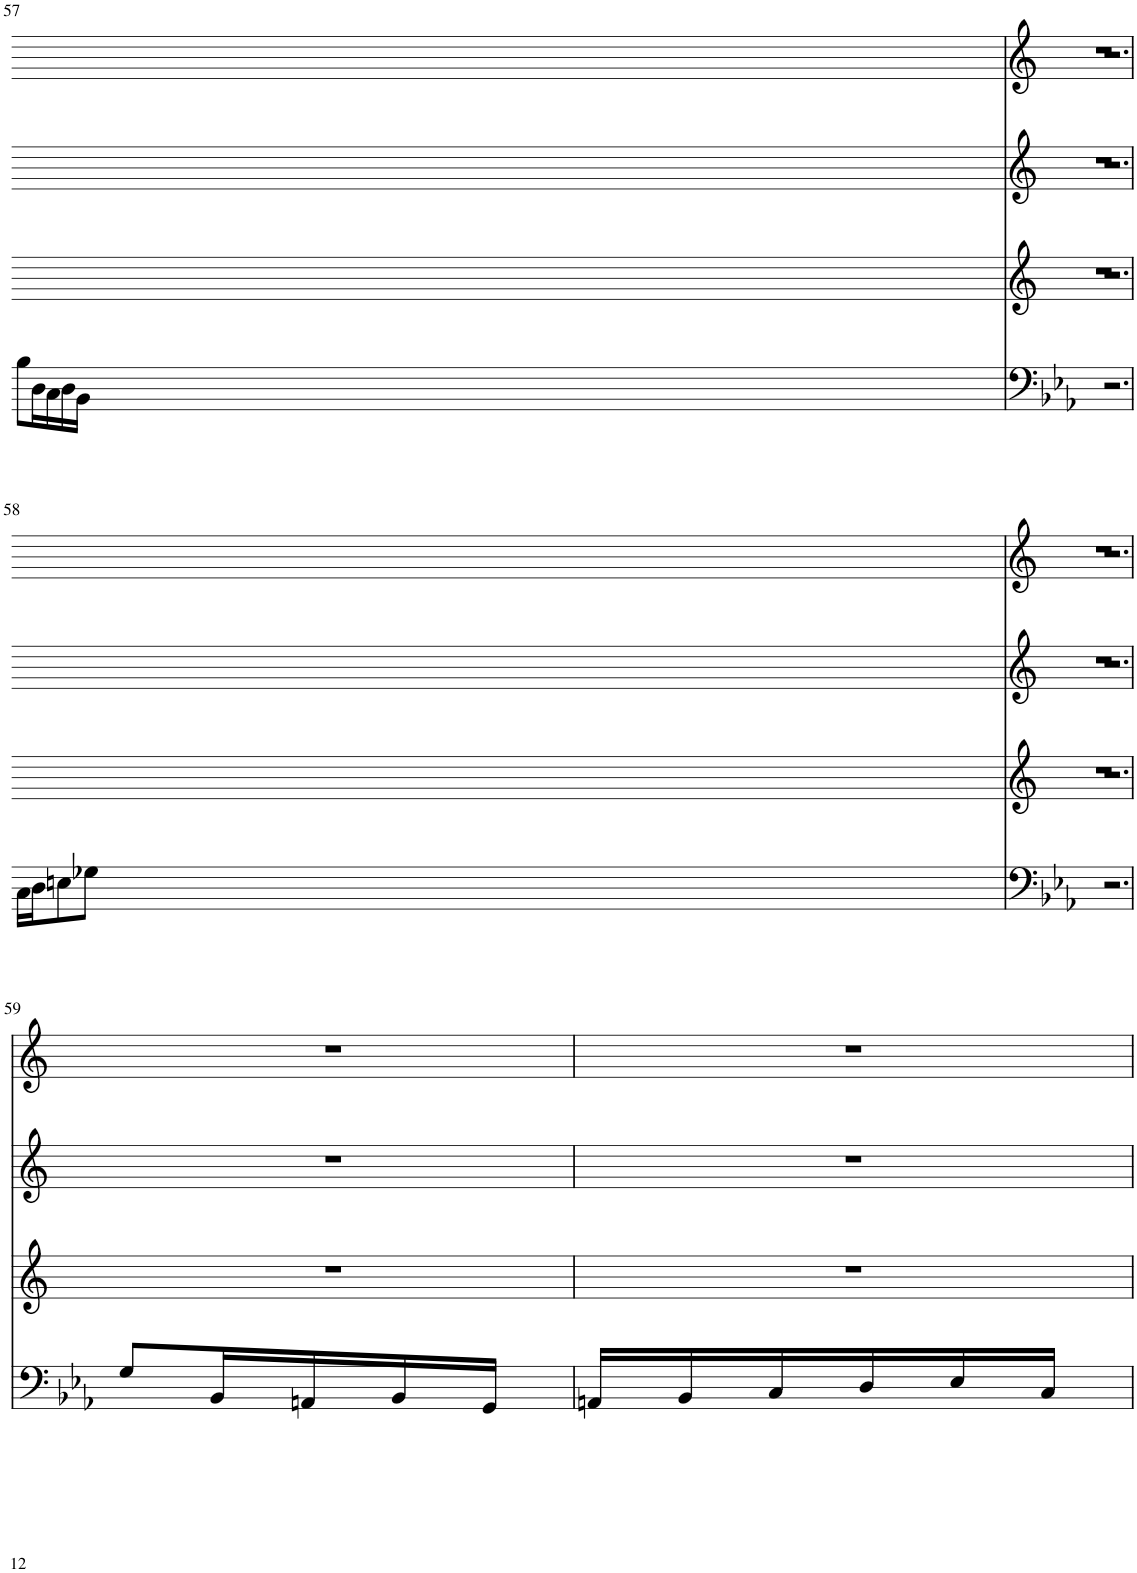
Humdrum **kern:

**kern	**kern	**kern	**kern
*part4	*part3	*part2	*part1
*staff4	*staff3	*staff2	*staff1
*I"Violoncello	*I"unbenannt	*I"Violoncello	*I"Violoncello
*I'Vc	*	*I'Vc	*I'Vc
!!LO:PB:g=z
*clefF4	*clefG2	*clefG2	*clefG2
*k[b-e-a-]	*k[]	*k[]	*k[]
*M3/8	*	*	*
=57	=57	=57	=57
*^	*	*	*
4.ryy	8B-\L	1r	1r	1r
.	16D\L	.	.	.
.	16C\	.	.	.
.	16D\	.	.	.
.	16BB-\JJ	.	.	.
!LO:N:vis=2.	!	!	!	!
8%5r	2ryy	.	.	.
.	8ryy	.	.	.
!	!	!LO:N:vis=2.	!LO:N:vis=2.	!LO:N:vis=2.
2ryy	2ryy	8%5r	8%5r	8%5r
8ryy	8ryy	.	.	.
!!LO:LB:g=z
=58	=58	=58	=58	=58
4.ryy	16C\LL	1r	1r	1r
.	16D\J	.	.	.
.	8En\	.	.	.
.	8G-X\J	.	.	.
!LO:N:vis=2.	!	!	!	!
8%5r	2ryy	.	.	.
.	8ryy	.	.	.
!	!	!LO:N:vis=2.	!LO:N:vis=2.	!LO:N:vis=2.
2ryy	2ryy	8%5r	8%5r	8%5r
8ryy	8ryy	.	.	.
*v	*v	*	*	*
!!LO:LB:g=z
=59	=59	=59	=59
8G/L	1r	1r	1r
16BB-/L	.	.	.
16AAn/	.	.	.
16BB-/	.	.	.
16GG/JJ	.	.	.
2ryy	.	.	.
8ryy	.	.	.
=60	=60	=60	=60
16AAn/LL	1r	1r	1r
16BB-/	.	.	.
16C/	.	.	.
16D/	.	.	.
16E-/	.	.	.
16C/JJ	.	.	.
2ryy	.	.	.
8ryy	.	.	.
=	=	=	=
*-	*-	*-	*-
